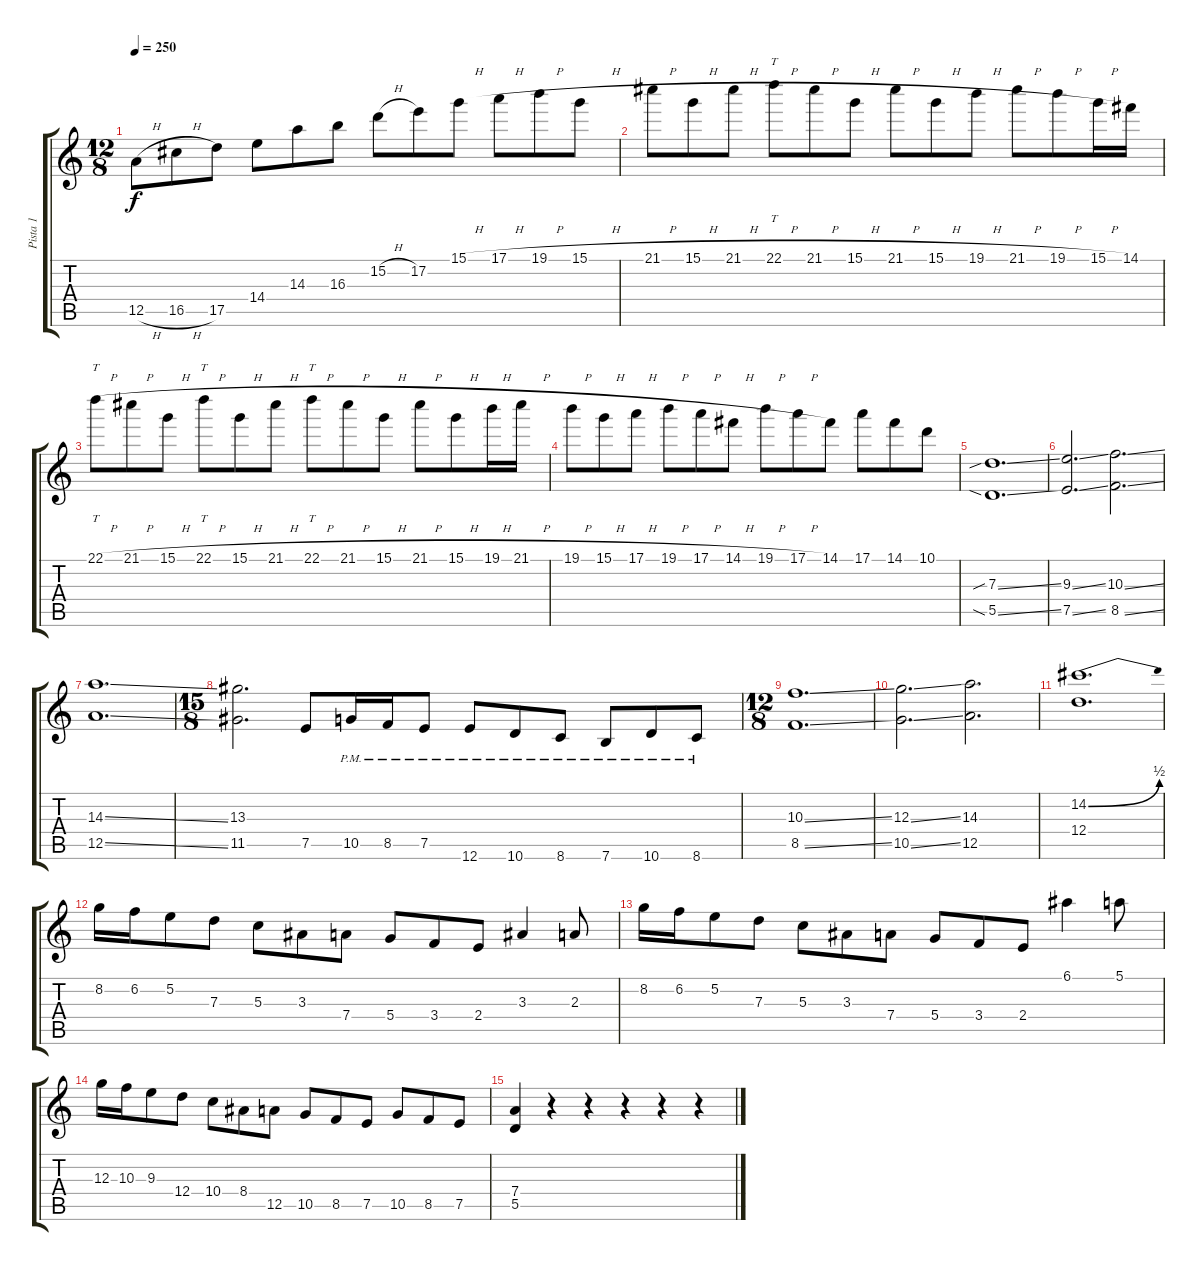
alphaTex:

\track ("Pista 1" "Pista 1") {instrument distortionguitar}
\staff {score tabs}
\tuning (E4 B3 G3 D3 A2 E2) {hide}
\ts (12 8)
\tempo 250
\clef g2
\ks c
12.5{h}.8{dy f} 16.5{h}.8 17.5.8 14.4.8 14.3.8 16.3.8 15.2{h}.8 17.2.8 15.1{h}.8 17.1{h}.8 19.1{h}.8 15.1{h}.8 |
21.1{h}.8 15.1{h}.8 21.1{h}.8 22.1{h}.8{tt} 21.1{h}.8 15.1{h}.8 21.1{h}.8 15.1{h}.8 19.1{h}.8 21.1{h}.8 19.1{h}.8{beam merge} 15.1{h}.16 14.1.16 |
22.1{h}.8{tt} 21.1{h}.8 15.1{h}.8 22.1{h}.8{tt} 15.1{h}.8 21.1{h}.8 22.1{h}.8{tt} 21.1{h}.8 15.1{h}.8 21.1{h}.8 15.1{h}.8 19.1{h}.16 21.1{h}.16 |
19.1{h}.8 15.1{h}.8 17.1{h}.8 19.1{h}.8 17.1{h}.8 14.1{h}.8 19.1{h}.8 17.1{h}.8 14.1.8 17.1.8 14.1.8 10.1.8 |
(7.3{sib ss} 5.5{sia ss}).1{d} |
(9.3{ss} 7.5{ss}).2{d} (10.3{ss} 8.5{ss}).2{d} |
(14.3{ss} 12.5{ss}).1{d} |
\ts (15 8)
(13.3 11.5).2{d} 7.5.8 10.5{pm}.16 8.5{pm}.16 7.5{pm}.8 12.6{pm}.8 10.6{pm}.8 8.6{pm}.8 7.6{pm}.8 10.6{pm}.8 8.6{pm}.8 |
\ts (12 8)
(10.3{ss} 8.5{ss}).1{d} |
(12.3{ss} 10.5{ss}).2{d} (14.3 12.5).2{d} |
(14.2{be (bend 0 0 60 2)} 12.4).1{d} |
8.2.16 6.2.16 5.2.8 7.3.8 5.3.8 3.3.8 7.4.8 5.4.8 3.4.8 2.4.8 3.3.4 2.3.8 |
8.2.16 6.2.16 5.2.8 7.3.8 5.3.8 3.3.8 7.4.8 5.4.8 3.4.8 2.4.8 6.1.4 5.1.8 |
12.3.16 10.3.16 9.3.8 12.4.8 10.4.8 8.4.8 12.5.8 10.5.8 8.5.8 7.5.8 10.5.8 8.5.8 7.5.8 |
(7.4 5.5).4 r.4 r.4 r.4 r.4 r.4
